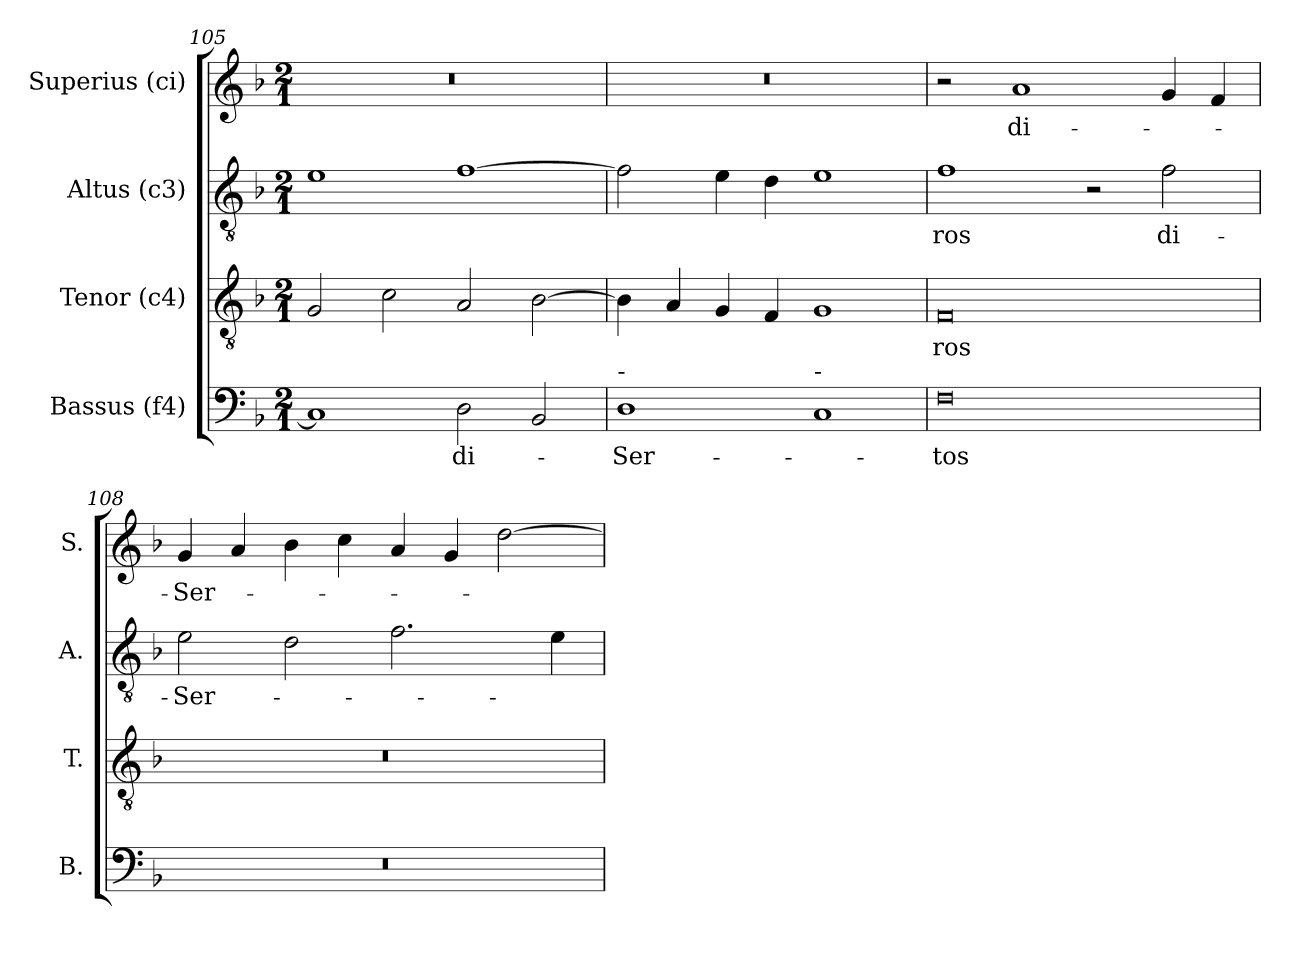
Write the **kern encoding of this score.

**kern	**text	**kern	**text	**kern	**text	**kern	**text
*part4	*part4	*part3	*part3	*part2	*part2	*part1	*part1
*staff4	*staff4	*staff3	*staff3	*staff2	*staff2	*staff1	*staff1
*I"Bassus (f4)	*	*I"Tenor (c4)	*	*I"Altus (c3)	*	*I"Superius (ci)	*
*I'B.	*	*I'T.	*	*I'A.	*	*I'S.	*
*clefF4	*	*clefGv2	*	*clefGv2	*	*clefG2	*
*k[b-]	*	*k[b-]	*	*k[b-]	*	*k[b-]	*
*F:	*	*F:	*	*F:	*	*F:	*
*M2/1	*	*M2/1	*	*M2/1	*	*M2/1	*
=105	=105	=105	=105	=105	=105	=105	=105
1C]	.	2G/	.	1e	.	0r	.
.	.	2c\	.	.	.	.	.
!	!LO:LY:b:cj	!	!	!	!	!	!
2D\	di-	2A/	.	[<1f	.	.	.
2BB-/	.	[<2B-\	.	.	.	.	.
!!LO:PB:g=z
=106	=106	=106	=106	=106	=106	=106	=106
!LO:TX:a:t=-	!	!	!	!	!	!	!
!	!LO:LY:b:cj	!	!	!	!	!	!
1D	-Ser-	4B-\]	.	2f\]	.	0r	.
.	.	4A/	.	.	.	.	.
.	.	4G/	.	4e\	.	.	.
.	.	4F/	.	4d\	.	.	.
!LO:TX:a:t=-	!	!	!	!	!	!	!
1C	.	1G	.	1e	.	.	.
=107	=107	=107	=107	=107	=107	=107	=107
!	!LO:LY:b:rj	!	!LO:LY:b:cj	!	!LO:LY:b:cj	!	!
0F	-tos	0F	-ros	1f	-ros	2r	.
!	!	!	!	!	!	!	!LO:LY:b:cj
.	.	.	.	.	.	1a	di-
.	.	.	.	2r	.	.	.
!	!	!	!	!	!LO:LY:b:cj	!	!
.	.	.	.	2f\	di-	4g/	.
.	.	.	.	.	.	4f/	.
=108	=108	=108	=108	=108	=108	=108	=108
!	!	!	!	!	!LO:LY:b	!	!LO:LY:b
0r	.	0r	.	2e\	-Ser-	4g/	-Ser-
.	.	.	.	.	.	4a/	.
.	.	.	.	2d\	.	4b-\	.
.	.	.	.	.	.	4cc\	.
.	.	.	.	2.f\	.	4a/	.
.	.	.	.	.	.	4g/	.
.	.	.	.	.	.	[>2dd\	.
.	.	.	.	4e\	.	.	.
=	=	=	=	=	=	=	=
*-	*-	*-	*-	*-	*-	*-	*-
